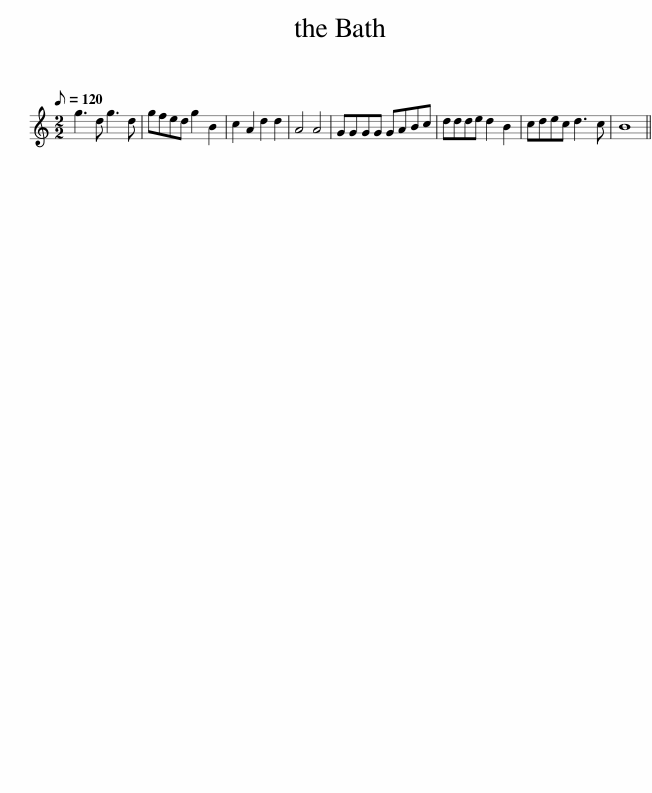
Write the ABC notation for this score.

X:1
L:1/8
Q:1/8=120
M:2/2
I:linebreak $
K:C
V:1 treble
V:1
 g3 d g3 d | gfed g2 B2 | c2 A2 d2 d2 | A4 A4 | GGGG GABc | %5
 ddde d2 B2 | cdec d3 c | B8 || %8
